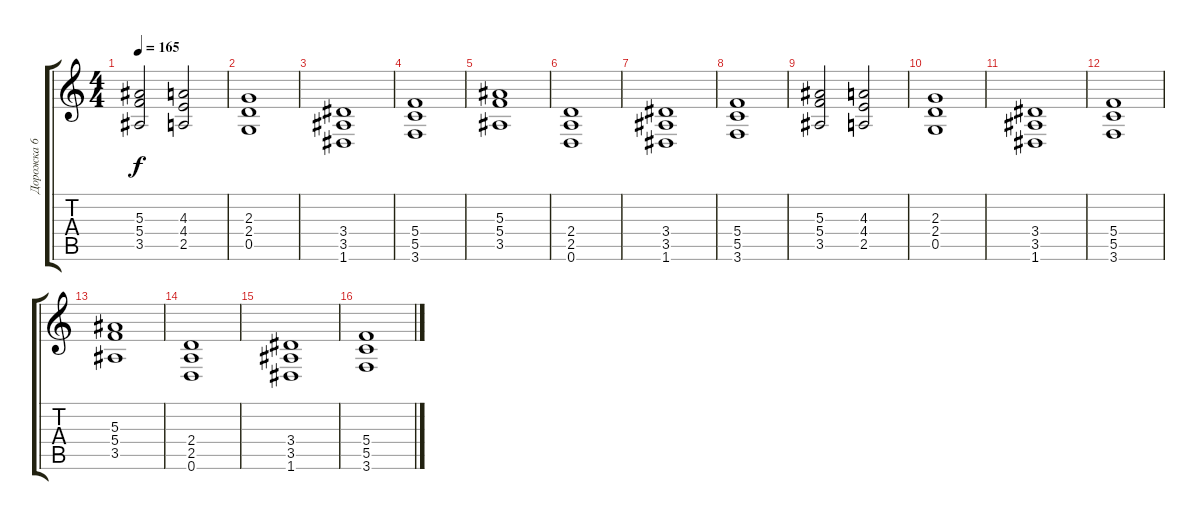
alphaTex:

\track ("Дорожка 6" "Дорожка 6") {instrument distortionguitar}
\staff {score tabs}
\tuning (D4 A3 F3 C3 G2 D2) {hide}
\ts (4 4)
\tempo 165
\clef g2
\ks c
(5.3 5.4 3.5).2{dy f} (4.3 4.4 2.5).2 |
(2.3 2.4 0.5).1 |
(3.4 3.5 1.6).1 |
(5.4 5.5 3.6).1 |
(5.3 5.4 3.5).1 |
(2.4 2.5 0.6).1 |
(3.4 3.5 1.6).1 |
(5.4 5.5 3.6).1 |
(5.3 5.4 3.5).2 (4.3 4.4 2.5).2 |
(2.3 2.4 0.5).1 |
(3.4 3.5 1.6).1 |
(5.4 5.5 3.6).1 |
(5.3 5.4 3.5).1 |
(2.4 2.5 0.6).1 |
(3.4 3.5 1.6).1 |
(5.4 5.5 3.6).1
